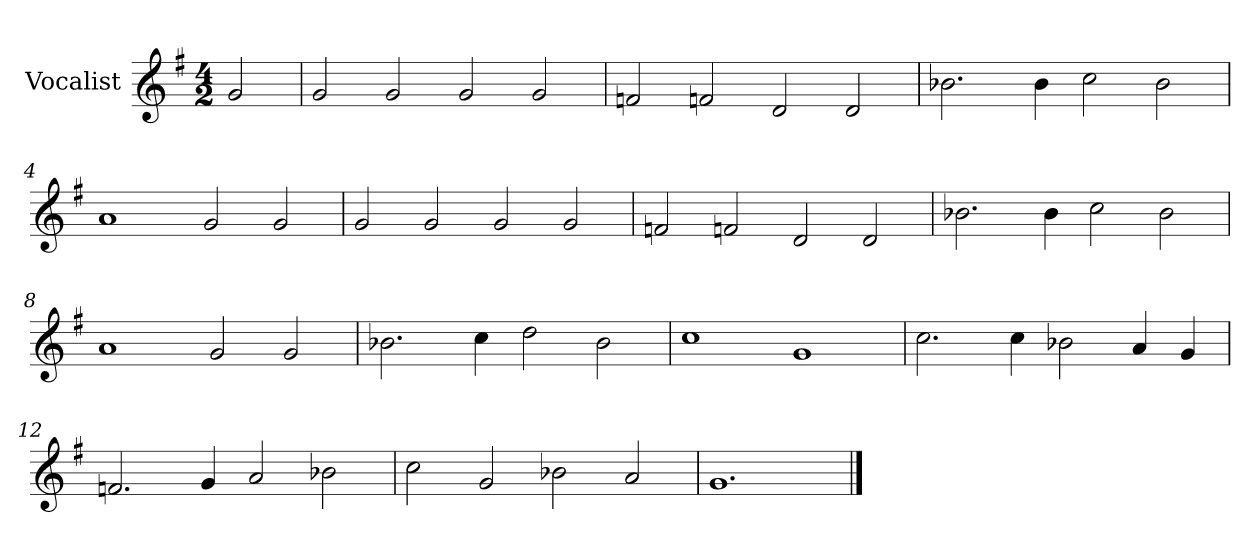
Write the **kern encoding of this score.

**kern
*part1
*staff1
*I"Vocalist
*k[f#]
*G:
*M4/2
=
2g
=1
2g
2g
2g
2g
=2
2fn
2fn
2d
2d
=3
2.b-X
4b-
2cc
2b-
=4
1a
2g
2g
=5
2g
2g
2g
2g
=6
2fn
2fn
2d
2d
=7
2.b-X
4b-
2cc
2b-
=8
1a
2g
2g
=9
2.b-X
4cc
2dd
2b-
=10
1cc
1g
=11
2.cc
4cc
2b-X
4a
4g
=12
2.fn
4g
2a
2b-X
=13
2cc
2g
2b-X
2a
=14
1.g
==
*-
